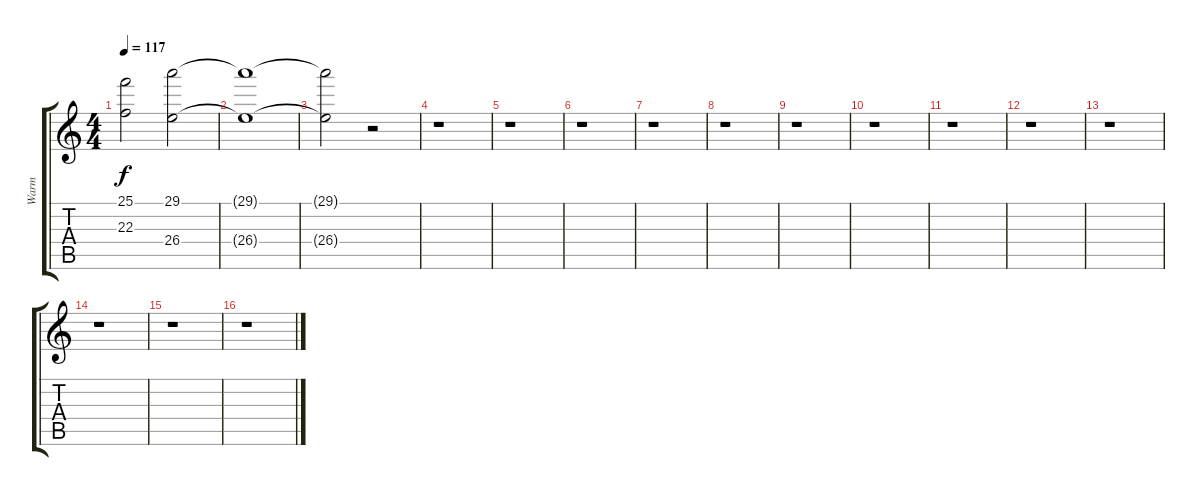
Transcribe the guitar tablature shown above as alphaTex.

\track ("Warm" "Warm") {instrument pad2warm}
\staff {score tabs}
\tuning (E4 B3 G3 D3 A2 E2) {hide}
\ts (4 4)
\tempo 117
\clef g2
\ks c
(25.1{t} 22.3{t}).2{dy f} (29.1 26.4).2 |
(29.1{t} 26.4{t}).1 |
(29.1{t} 26.4{t}).2 r.2 |
r.1 |
r.1 |
r.1 |
r.1 |
r.1 |
r.1 |
r.1 |
r.1 |
r.1 |
r.1 |
r.1 |
r.1 |
r.1
